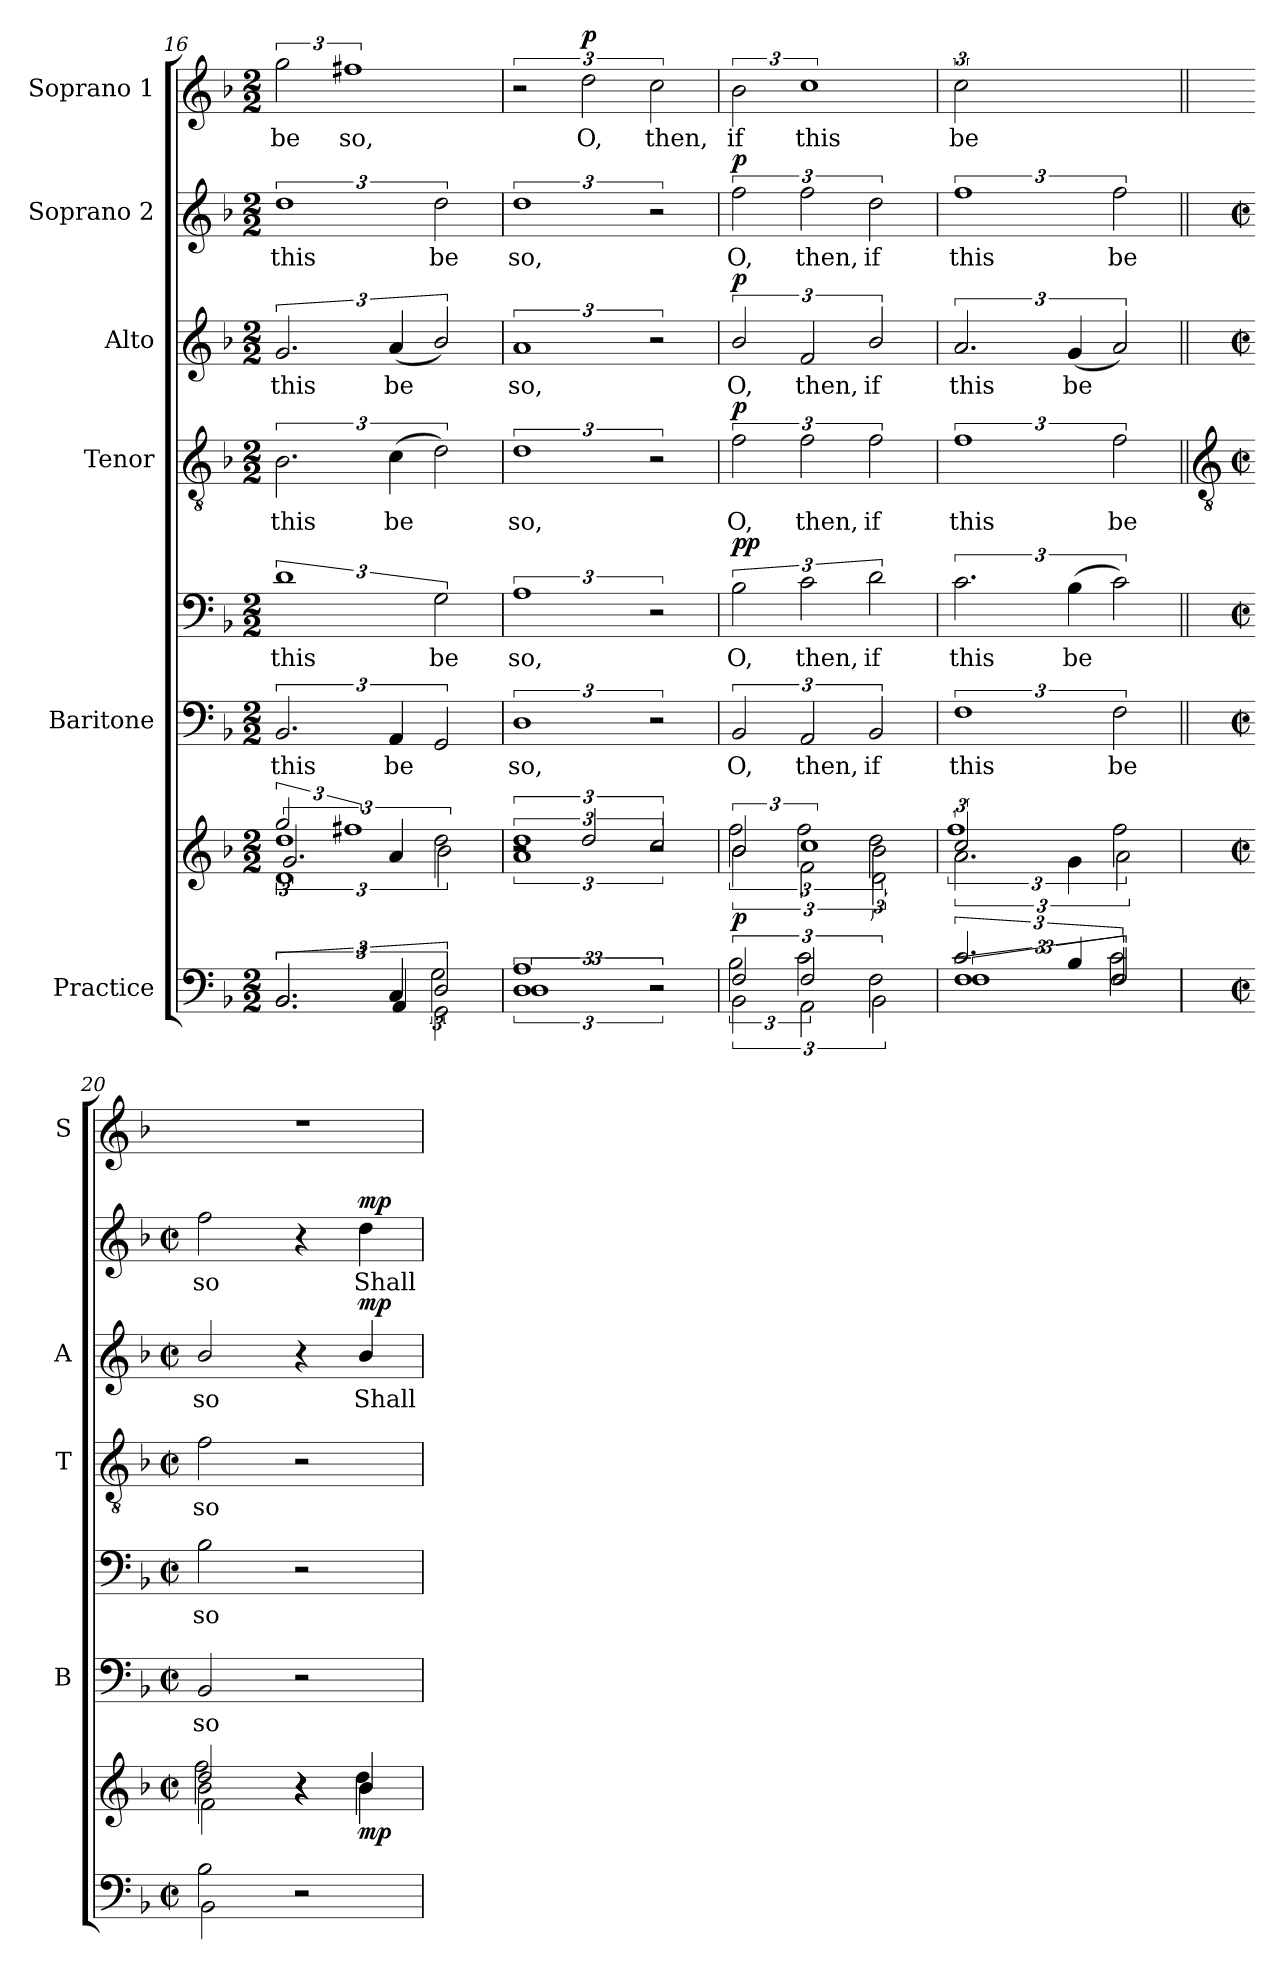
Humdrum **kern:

**kern	**kern	**dynam	**kern	**text	**kern	**text	**dynam	**kern	**text	**dynam	**kern	**text	**dynam	**kern	**text	**dynam	**kern	**text	**dynam
*part6	*part6	*part6	*part5	*part5	*part5	*part5	*part5	*part4	*part4	*part4	*part3	*part3	*part3	*part2	*part2	*part2	*part1	*part1	*part1
*staff8	*staff7	*staff7/8	*staff6	*staff6	*staff5	*staff5	*staff5/6	*staff4	*staff4	*staff4	*staff3	*staff3	*staff3	*staff2	*staff2	*staff2	*staff1	*staff1	*staff1
*I"Practice	*	*	*I"Baritone	*	*	*	*	*I"Tenor	*	*	*I"Alto	*	*	*I"Soprano 2	*	*	*I"Soprano 1	*	*
*	*	*	*I'B	*	*	*	*	*I'T	*	*	*I'A	*	*	*	*	*	*I'S	*	*
*clefF4	*clefG2	*	*clefF4	*	*clefF4	*	*	*clefGv2	*	*	*clefG2	*	*	*clefG2	*	*	*clefG2	*	*
*k[b-]	*k[b-]	*	*k[b-]	*	*k[b-]	*	*	*k[b-]	*	*	*k[b-]	*	*	*k[b-]	*	*	*k[b-]	*	*
*F:	*F:	*	*F:	*	*F:	*	*	*F:	*	*	*F:	*	*	*F:	*	*	*F:	*	*
*M2/2	*M2/2	*	*M2/2	*	*M2/2	*	*	*M2/2	*	*	*M2/2	*	*	*M2/2	*	*	*M2/2	*	*
=16A	=16A	=16A	=16A	=16A	=16A	=16A	=16A	=16A	=16A	=16A	=16A	=16A	=16A	=16A	=16A	=16A	=16A	=16A	=16A
*^	*^	*	*	*	*	*	*	*	*	*	*	*	*	*	*	*	*	*	*
*	*^	*	*^	*	*	*	*	*	*	*	*	*	*	*	*	*	*	*	*	*	*
*	*	*	*	*	*^	*	*	*	*	*	*	*	*	*	*	*	*	*	*	*	*	*	*
!	!	!	!	!	!	!	!	!	!LO:LY:b	!	!LO:LY:b	!	!	!LO:LY:b	!	!	!LO:LY:b	!	!	!LO:LY:b	!	!	!LO:LY:b	!
3.BB-	3%2ryy	3.BB-	3gg	3%2dd	3.g	3%2d	.	3.BB-	this	3%2d	this	.	3.B-	this	.	3.g	this	.	3%2dd	this	.	3gg	be	.
!	!	!	!	!	!	!	!	!	!	!	!	!	!	!	!	!	!	!	!	!	!	!	!LO:LY:b	!
.	.	.	3%2ff#X	.	.	.	.	.	.	.	.	.	.	.	.	.	.	.	.	.	.	3%2ff#X	so,	.
!	!	!	!	!	!	!	!	!	!LO:LY:b	!	!	!	!	!LO:LY:b	!	!	!LO:LY:b	!	!	!	!	!	!	!
6C	.	6AA	.	.	6a	.	.	6AA	be	.	.	.	(>6c	be	.	(<6a	be	.	.	.	.	.	.	.
!	!	!	!	!	!	!	!	!	!	!	!LO:LY:b	!	!	!	!	!	!	!	!	!LO:LY:b	!	!	!	!
3D	3G	3GG\	.	3dd	3b-\	3ryy	.	3GG	.	3G	be	.	3d)	.	.	3b-/)	.	.	3dd	be	.	.	.	.
=17A	=17A	=17A	=17A	=17A	=17A	=17A	=17A	=17A	=17A	=17A	=17A	=17A	=17A	=17A	=17A	=17A	=17A	=17A	=17A	=17A	=17A	=17A	=17A	=17A
!	!	!	!	!	!	!	!	!	!LO:LY:b	!	!LO:LY:b	!	!	!LO:LY:b	!	!	!LO:LY:b	!	!	!LO:LY:b	!	!	!	!
*	*	*	*	*	*v	*v	*	*	*	*	*	*	*	*	*	*	*	*	*	*	*	*	*	*
3%2D	3%2A	3%2D	3r	3%2dd	3%2a	.	3%2D	so,	3%2A	so,	.	3%2d	so,	.	3%2a	so,	.	3%2dd	so,	.	3r	.	.
!	!	!	!	!	!	!	!	!	!	!	!	!	!	!	!	!	!	!	!	!	!	!LO:LY:b	!LO:DY:b
.	.	.	3dd	.	.	.	.	.	.	.	.	.	.	.	.	.	.	.	.	.	3dd	O,	p
!	!	!	!	!	!	!	!	!	!	!	!	!	!	!	!	!	!	!	!	!	!	!LO:LY:b	!
3r	3r	3r	3cc	3r	3r	.	3r	.	3r	.	.	3r	.	.	3r	.	.	3r	.	.	3cc	then,	.
=18A	=18A	=18A	=18A	=18A	=18A	=18A	=18A	=18A	=18A	=18A	=18A	=18A	=18A	=18A	=18A	=18A	=18A	=18A	=18A	=18A	=18A	=18A	=18A
*	*	*	*	*	*^	*	*	*	*	*	*	*	*	*	*	*	*	*	*	*	*	*	*
!	!	!	!	!	!	!	!LO:DY:b	!	!LO:LY:b	!	!LO:LY:b	!LO:DY:b=2	!	!LO:LY:b	!	!	!LO:LY:b	!	!	!LO:LY:b	!	!	!LO:LY:b	!
!	!	!	!	!	!	!	!	!	!	!	!	!LO:DY:n=1:b	!	!	!LO:DY:b	!	!	!LO:DY:b	!	!	!LO:DY:b	!	!	!
3F	3B-	3BB-\	3b-	3ff	3b-\	3%2ryy	p	3BB-	O,	3B-	O,	p p	3f	O,	p	3b-/	O,	p	3ff	O,	p	3b-	if	.
!	!	!	!	!	!	!	!	!	!LO:LY:b	!	!LO:LY:b	!	!	!LO:LY:b	!	!	!LO:LY:b	!	!	!LO:LY:b	!	!	!LO:LY:b	!
3F	3c	3AA\	3%2cc	3ff	3f\	.	.	3AA	then,	3c	then,	.	3f	then,	.	3f	then,	.	3ff	then,	.	3%2cc	this	.
!	!	!	!	!	!	!	!	!	!LO:LY:b	!	!LO:LY:b	!	!	!LO:LY:b	!	!	!LO:LY:b	!	!	!LO:LY:b	!	!	!	!
3F\	3ryy	3BB-\	.	3dd	3b-\	3d\	.	3BB-	if	3d	if	.	3f	if	.	3b-/	if	.	3dd	if	.	.	.	.
=19A	=19A	=19A	=19A	=19A	=19A	=19A	=19A	=19A	=19A	=19A	=19A	=19A	=19A	=19A	=19A	=19A	=19A	=19A	=19A	=19A	=19A	=19A	=19A	=19A
!	!	!	!	!	!	!	!	!	!LO:LY:b	!	!LO:LY:b	!	!	!LO:LY:b	!	!	!LO:LY:b	!	!	!LO:LY:b	!	!	!LO:LY:b	!
*	*	*	*	*	*v	*v	*	*	*	*	*	*	*	*	*	*	*	*	*	*	*	*	*	*
3%2F	3.c/	3%2F	3cc	3%2ff	3.a\	.	3%2F	this	3.c	this	.	3%2f	this	.	3.a	this	.	3%2ff	this	.	3cc	be	.
.	.	.	3%2ryy	.	.	.	.	.	.	.	.	.	.	.	.	.	.	.	.	.	3%2ryy	.	.
!	!	!	!	!	!	!	!	!	!	!LO:LY:b	!	!	!	!	!	!LO:LY:b	!	!	!	!	!	!	!
.	6B-/	.	.	.	6g\	.	.	.	(>6B-	be	.	.	.	.	(<6g	be	.	.	.	.	.	.	.
!	!	!	!	!	!	!	!	!LO:LY:b	!	!	!	!	!LO:LY:b	!	!	!	!	!	!LO:LY:b	!	!	!	!
3F	3c	3F	.	3ff	3a\	.	3F	be	3c)	.	.	3f	be	.	3a)	.	.	3ff	be	.	.	.	.
*	*	*	*v	*v	*v	*	*	*	*	*	*	*	*	*	*	*	*	*	*	*	*	*	*
!!LO:LB:g=z
=20	=20	=20	=20	=20||	=20||	=20||	=20||	=20||	=20||	=20||	=20||	=20||	=20||	=20||	=20||	=20||	=20||	=20||	=20||	=20||	=20||
*	*	*	*	*	*	*	*	*	*	*clefGv2	*	*	*	*	*	*	*	*	*	*	*
*M2/2	*	*	*M2/2	*	*M2/2	*	*M2/2	*	*	*M2/2	*	*	*M2/2	*	*	*M2/2	*	*	*	*	*
*met(c|)	*	*	*met(c|)	*	*met(c|)	*	*met(c|)	*	*	*met(c|)	*	*	*met(c|)	*	*	*met(c|)	*	*	*	*	*
*	*	*	*^	*	*	*	*	*	*	*	*	*	*	*	*	*	*	*	*	*	*
*	*	*	*	*^	*	*	*	*	*	*	*	*	*	*	*	*	*	*	*	*	*	*
*	*	*	*	*	*^	*	*	*	*	*	*	*	*	*	*	*	*	*	*	*	*	*	*
!	!	!	!	!	!	!	!	!	!LO:LY:b	!	!LO:LY:b	!	!	!LO:LY:b	!	!	!LO:LY:b	!	!	!LO:LY:b	!	!	!	!
2ryy	2B-	2BB-\	2dd	2ff	2b-\	2f\	.	2BB-	so	2B-	so	.	2f	so	.	2b-/	so	.	2ff	so	.	1r	.	.
2r	2r	2r	4r	4r	4r	2ryy	.	2r	.	2r	.	.	2r	.	.	4r	.	.	4r	.	.	.	.	.
!	!	!	!	!	!	!	!LO:DY:b	!	!	!	!	!	!	!	!	!	!LO:LY:b	!LO:DY:b	!	!LO:LY:b	!LO:DY:b	!	!	!
.	.	.	4b-	4dd	4b-\	.	mp	.	.	.	.	.	.	.	.	4b-/	Shall	mp	4dd	Shall	mp	.	.	.
*v	*v	*v	*	*	*	*	*	*	*	*	*	*	*	*	*	*	*	*	*	*	*	*	*	*
*	*v	*v	*v	*v	*	*	*	*	*	*	*	*	*	*	*	*	*	*	*	*	*	*
=	=	=	=	=	=	=	=	=	=	=	=	=	=	=	=	=	=	=	=
*-	*-	*-	*-	*-	*-	*-	*-	*-	*-	*-	*-	*-	*-	*-	*-	*-	*-	*-	*-
